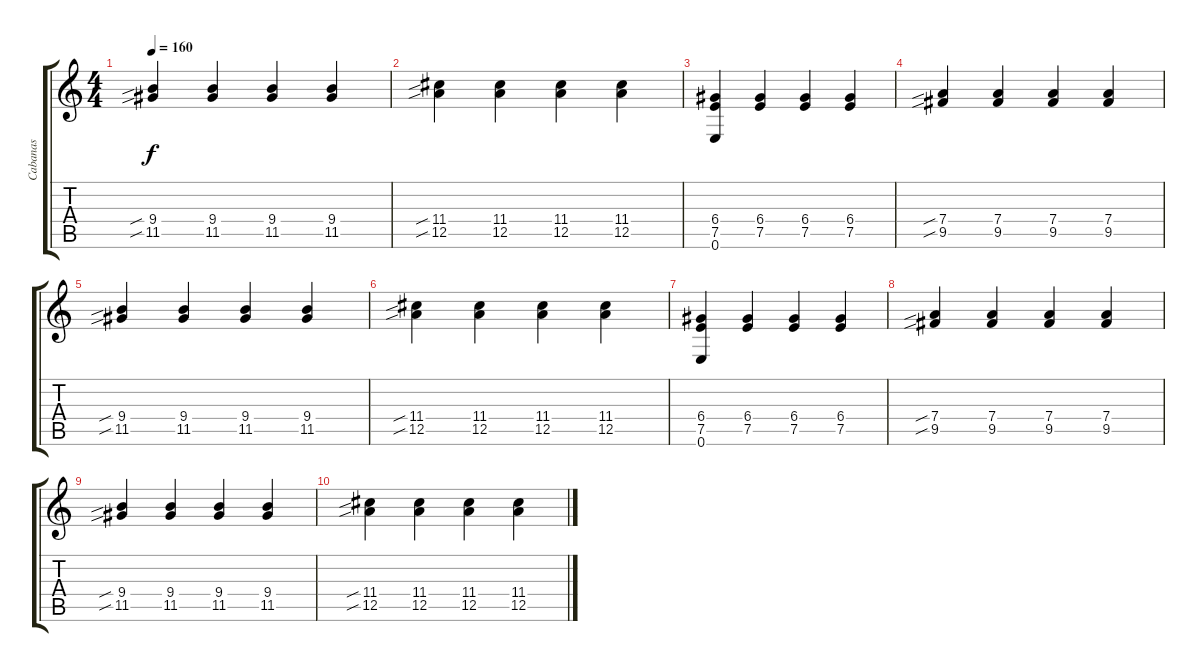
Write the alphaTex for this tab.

\track ("Cabanas" "Cabanas") {instrument acousticguitarsteel}
\staff {score tabs}
\tuning (E4 B3 G3 D3 A2 E2) {hide}
\ts (4 4)
\tempo 160
\clef g2
\ks c
(9.4{sib} 11.5{sib}).4{dy f} (9.4 11.5).4 (9.4 11.5).4 (9.4 11.5).4 |
(11.4{sib} 12.5{sib}).4 (11.4 12.5).4 (11.4 12.5).4 (11.4 12.5).4 |
(6.4 7.5 0.6).4 (6.4 7.5).4 (6.4 7.5).4 (6.4 7.5).4 |
(7.4{sib} 9.5{sib}).4 (7.4 9.5).4 (7.4 9.5).4 (7.4 9.5).4 |
(9.4{sib} 11.5{sib}).4 (9.4 11.5).4 (9.4 11.5).4 (9.4 11.5).4 |
(11.4{sib} 12.5{sib}).4 (11.4 12.5).4 (11.4 12.5).4 (11.4 12.5).4 |
(6.4 7.5 0.6).4 (6.4 7.5).4 (6.4 7.5).4 (6.4 7.5).4 |
(7.4{sib} 9.5{sib}).4 (7.4 9.5).4 (7.4 9.5).4 (7.4 9.5).4 |
(9.4{sib} 11.5{sib}).4 (9.4 11.5).4 (9.4 11.5).4 (9.4 11.5).4 |
(11.4{sib} 12.5{sib}).4 (11.4 12.5).4 (11.4 12.5).4 (11.4 12.5).4
